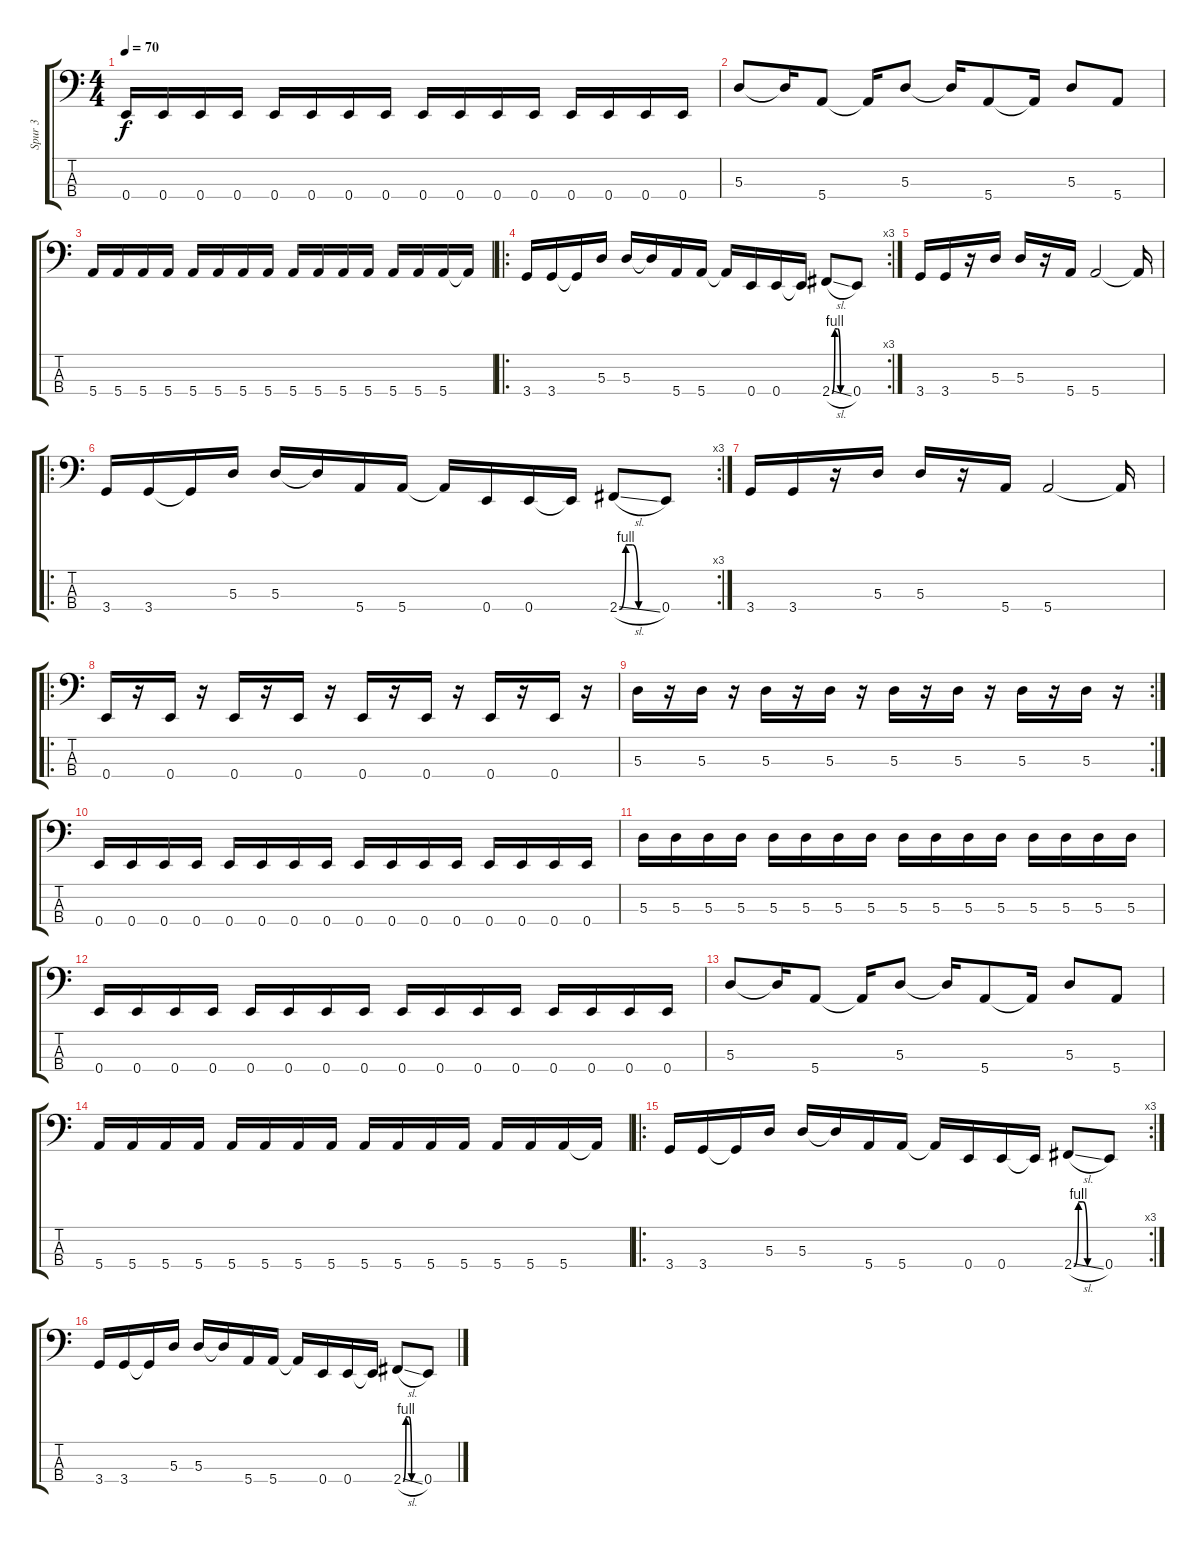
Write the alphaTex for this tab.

\track ("Spur 3" "Spur 3") {instrument electricbassfinger}
\staff {score tabs}
\tuning (G2 D2 A1 E1) {hide}
\ts (4 4)
\tempo 70
\clef f4
\ks c
0.4.16{dy f} 0.4.16 0.4.16 0.4.16 0.4.16 0.4.16 0.4.16 0.4.16 0.4.16 0.4.16 0.4.16 0.4.16 0.4.16 0.4.16 0.4.16 0.4.16 |
5.3.8 5.3{t}.16 5.4.8 5.4{t}.16 5.3.8 5.3{t}.16 5.4.8 5.4{t}.16 5.3.8 5.4.8 |
5.4.16 5.4.16 5.4.16 5.4.16 5.4.16 5.4.16 5.4.16 5.4.16 5.4.16 5.4.16 5.4.16 5.4.16 5.4.16 5.4.16 5.4.16 5.4{t}.16 |
\ro
\rc 3
3.4.16 3.4.16 3.4{t}.16 5.3.16 5.3.16 5.3{t}.16 5.4.16 5.4.16 5.4{t}.16 0.4.16 0.4.16 0.4{t}.16 2.4{be (custom 0 0 10 4 20 4 30 0 60 0) sl}.8 0.4.8 |
3.4.16 3.4.16 r.16 5.3.16 5.3.16 r.16 5.4.16 5.4.2 5.4{t}.16 |
\ro
\rc 3
3.4.16 3.4.16 3.4{t}.16 5.3.16 5.3.16 5.3{t}.16 5.4.16 5.4.16 5.4{t}.16 0.4.16 0.4.16 0.4{t}.16 2.4{be (custom 0 0 10 4 20 4 30 0 60 0) sl}.8 0.4.8 |
3.4.16 3.4.16 r.16 5.3.16 5.3.16 r.16 5.4.16 5.4.2 5.4{t}.16 |
\ro
0.4.16 r.16 0.4.16 r.16 0.4.16 r.16 0.4.16 r.16 0.4.16 r.16 0.4.16 r.16 0.4.16 r.16 0.4.16 r.16 |
\rc 2
5.3.16 r.16 5.3.16 r.16 5.3.16 r.16 5.3.16 r.16 5.3.16 r.16 5.3.16 r.16 5.3.16 r.16 5.3.16 r.16 |
0.4.16 0.4.16 0.4.16 0.4.16 0.4.16 0.4.16 0.4.16 0.4.16 0.4.16 0.4.16 0.4.16 0.4.16 0.4.16 0.4.16 0.4.16 0.4.16 |
5.3.16 5.3.16 5.3.16 5.3.16 5.3.16 5.3.16 5.3.16 5.3.16 5.3.16 5.3.16 5.3.16 5.3.16 5.3.16 5.3.16 5.3.16 5.3.16 |
0.4.16 0.4.16 0.4.16 0.4.16 0.4.16 0.4.16 0.4.16 0.4.16 0.4.16 0.4.16 0.4.16 0.4.16 0.4.16 0.4.16 0.4.16 0.4.16 |
5.3.8 5.3{t}.16 5.4.8 5.4{t}.16 5.3.8 5.3{t}.16 5.4.8 5.4{t}.16 5.3.8 5.4.8 |
5.4.16 5.4.16 5.4.16 5.4.16 5.4.16 5.4.16 5.4.16 5.4.16 5.4.16 5.4.16 5.4.16 5.4.16 5.4.16 5.4.16 5.4.16 5.4{t}.16 |
\ro
\rc 3
3.4.16 3.4.16 3.4{t}.16 5.3.16 5.3.16 5.3{t}.16 5.4.16 5.4.16 5.4{t}.16 0.4.16 0.4.16 0.4{t}.16 2.4{be (custom 0 0 10 4 20 4 30 0 60 0) sl}.8 0.4.8 |
3.4.16 3.4.16 3.4{t}.16 5.3.16 5.3.16 5.3{t}.16 5.4.16 5.4.16 5.4{t}.16 0.4.16 0.4.16 0.4{t}.16 2.4{be (custom 0 0 10 4 20 4 30 0 60 0) sl}.8 0.4.8
